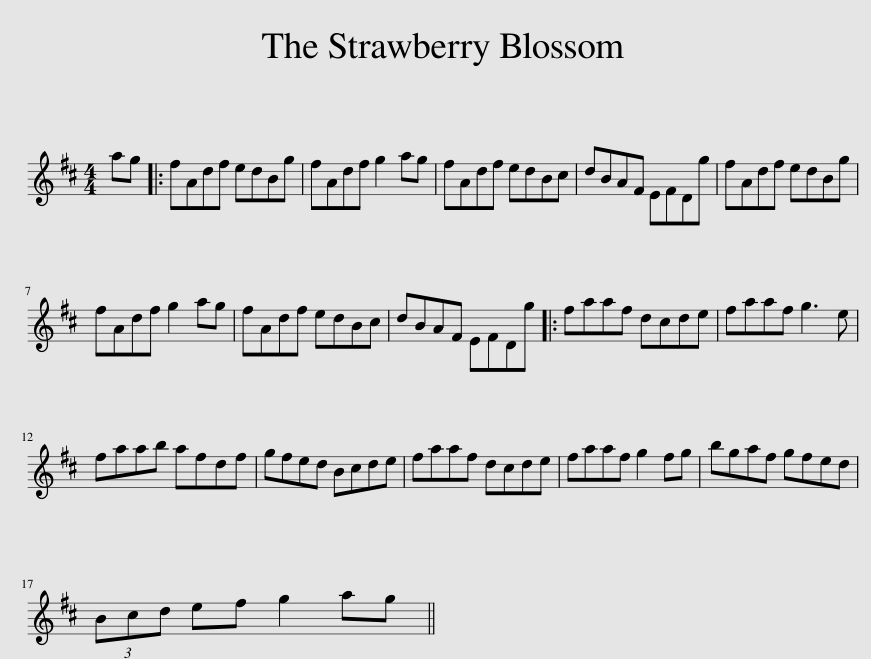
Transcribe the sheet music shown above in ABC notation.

X:1
L:1/8
M:4/4
I:linebreak $
K:D
V:1 treble
V:1
 ag |: fAdf edBg | fAdf g2 ag | fAdf edBc | dBAF EFDg | %5
 fAdf edBg |$ fAdf g2 ag | fAdf edBc | dBAF EFDg |: faaf dcde | %10
 faaf g3 e |$ faab afdf | gfed Bcde | faaf dcde | faaf g2 fg | %15
 bgaf gfed |$ (3Bcd ef g2 ag || %17
